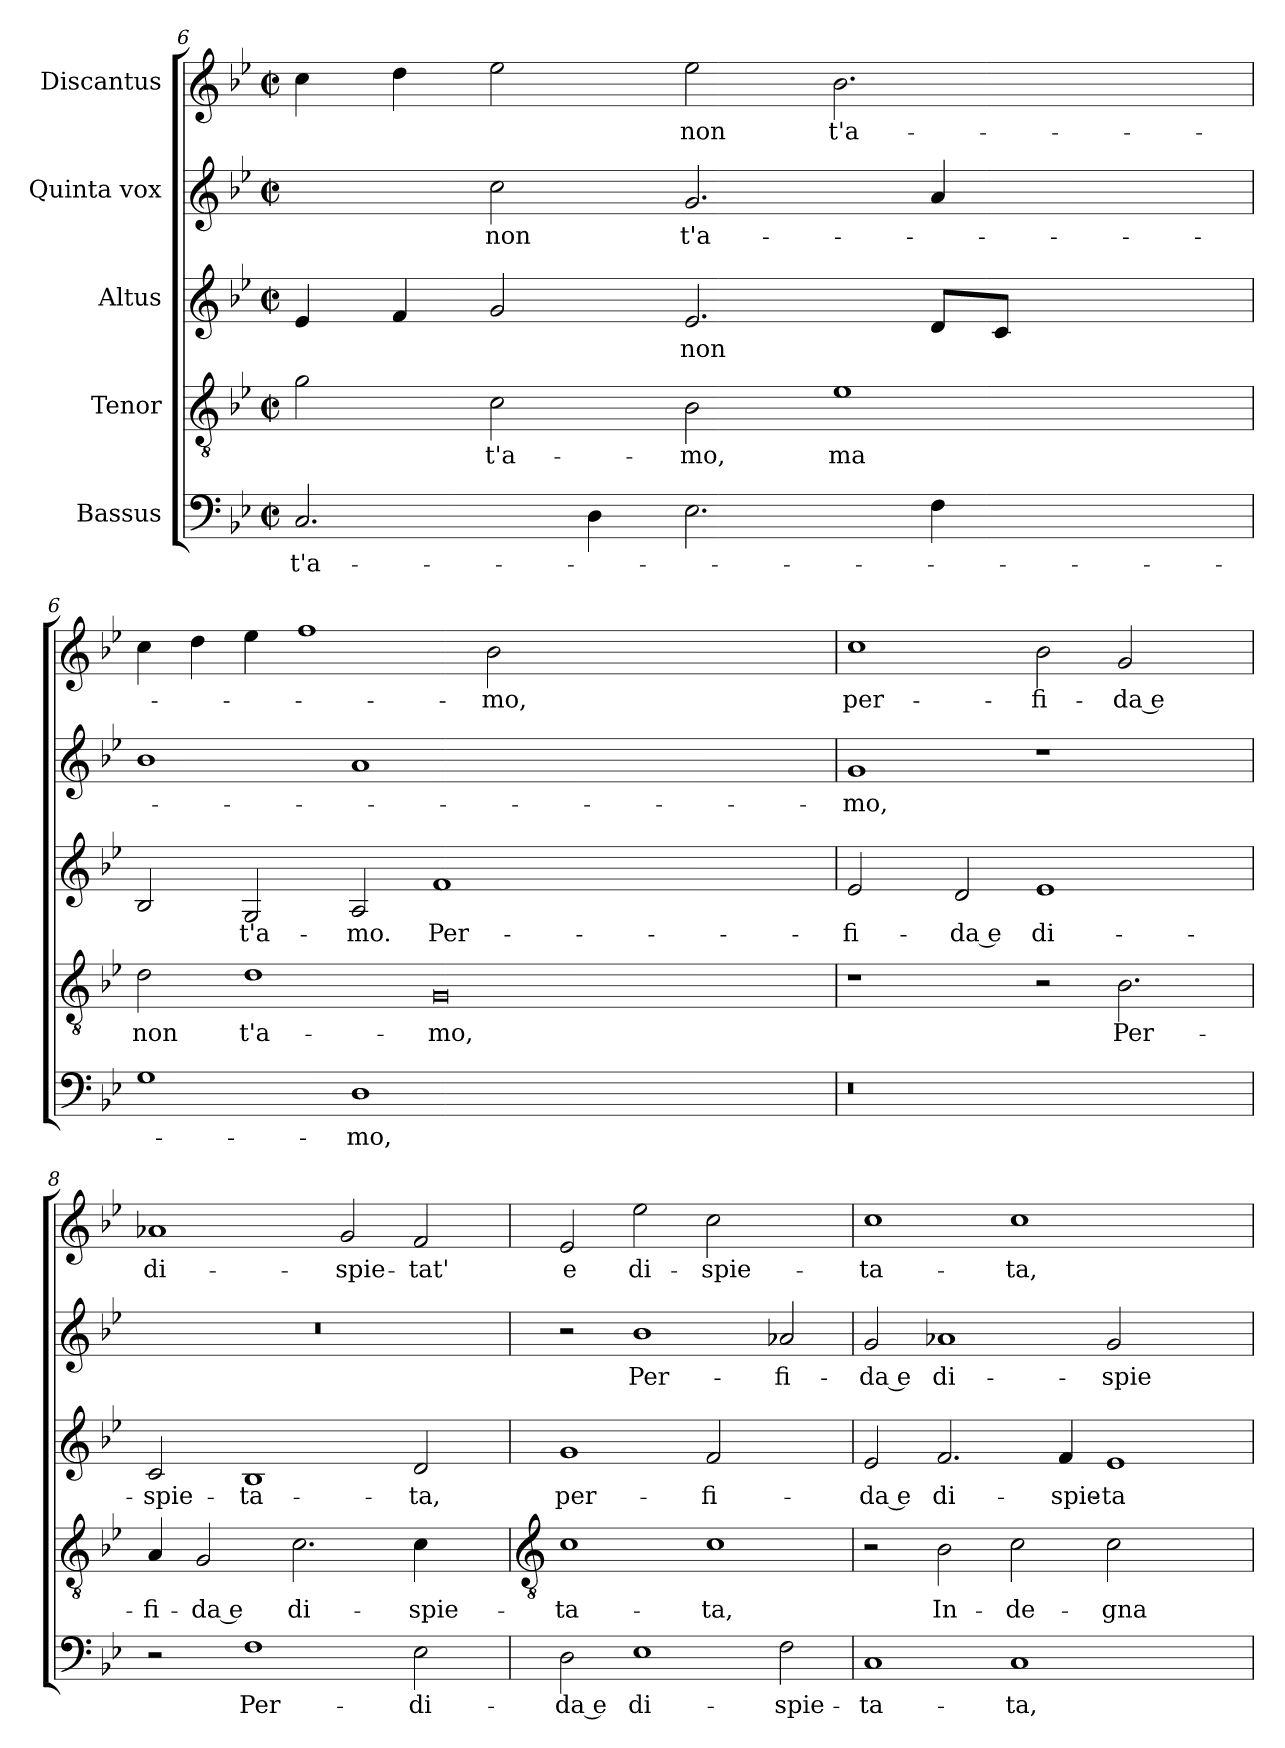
**kern	**text	**kern	**text	**kern	**text	**kern	**text	**kern	**text
*part5	*part5	*part4	*part4	*part3	*part3	*part2	*part2	*part1	*part1
*staff5	*staff5	*staff4	*staff4	*staff3	*staff3	*staff2	*staff2	*staff1	*staff1
*I"Bassus	*	*I"Tenor	*	*I"Altus	*	*I"Quinta vox	*	*I"Discantus	*
!!LO:LB:g=z
*clefF4	*	*clefGv2	*	*clefG2	*	*clefG2	*	*clefG2	*
*k[b-e-]	*	*k[b-e-]	*	*k[b-e-]	*	*k[b-e-]	*	*k[b-e-]	*
*B-:	*	*B-:	*	*B-:	*	*B-:	*	*B-:	*
*M4/2	*	*M4/2	*	*M4/2	*	*M4/2	*	*M4/2	*
*met(c|)	*	*met(c|)	*	*met(c|)	*	*met(c|)	*	*met(c|)	*
=6	=6	=6	=6	=6	=6	=6	=6	=6	=6
!	!LO:LY:b	!	!	!	!	!	!LO:LY:b	!	!
*	*	*	*	*	*	*	*	*^	*
2.C	t'a-	2g	.	4e-	.	2ccyy]	___	4cc	0ryy	.
.	.	.	.	4f	.	.	.	4dd	.	.
!	!	!	!LO:LY:b	!	!	!	!LO:LY:b	!	!	!
.	.	2c	t'a-	2g	.	2cc	non	2ee-	.	.
4D	.	.	.	.	.	.	.	.	.	.
!	!	!	!LO:LY:b	!	!LO:LY:b	!	!LO:LY:b	!	!	!LO:LY:b
2.E-	.	2B-	-mo,	2.e-	non	2.g	t'a-	2ee-	.	non
!	!	!	!LO:LY:b	!	!	!	!	!	!	!LO:LY:b
.	.	1e-	ma	.	.	.	.	2.b-	.	t'a-
4F	.	.	.	8dL	.	4a	.	.	.	.
.	.	.	.	8cJ	.	.	.	.	.	.
2ryy	.	.	.	2ryy	.	2ryy	.	.	4ryy	.
.	.	.	.	.	.	.	.	4ryy	4ryy	.
=6A	=6A	=6A	=6A	=6A	=6A	=6A	=6A	=6A	=6A	=6A
!	!	!	!LO:LY:b	!	!	!	!	!	!	!
1G	.	2d	non	2B-	.	1b-	.	4cc	1ryy	.
.	.	.	.	.	.	.	.	4dd	.	.
!	!	!	!LO:LY:b	!	!LO:LY:b	!	!	!	!	!
.	.	1d	t'a-	2G	t'a-	.	.	4ee-	.	.
.	.	.	.	.	.	.	.	1ff	.	.
!	!LO:LY:b	!	!	!	!LO:LY:b	!	!	!	!	!
1D	-mo,	.	.	2A	-mo.	1a	.	.	2ryy	.
!	!	!	!LO:LY:b	!	!LO:LY:b	!	!	!	!	!
.	.	0G	-mo,	1f	Per-	.	.	.	2ryy	.
!	!	!	!	!	!	!	!	!	!	!LO:LY:b
.	.	.	.	.	.	.	.	2b-	.	-mo,
1.ryy	.	.	.	.	.	1.ryy	.	.	1ryy	.
.	.	.	.	.	.	.	.	1ryy	.	.
.	.	.	.	1ryy	.	.	.	.	.	.
.	.	.	.	.	.	.	.	.	4ryy	.
.	.	.	.	.	.	.	.	4ryy	4ryy	.
=7A	=7A	=7A	=7A	=7A	=7A	=7A	=7A	=7A	=7A	=7A
!	!	!	!	!	!LO:LY:b	!	!LO:LY:b	!	!	!LO:LY:b
0r	.	1r	.	2e-	-fi-	1g	-mo,	1cc	4ryy	per-
.	.	.	.	.	.	.	.	.	0ryy	.
!	!	!	!	!	!LO:LY:b	!	!	!	!	!
.	.	.	.	2d	-da e	.	.	.	.	.
!	!	!	!	!	!LO:LY:b	!	!	!	!	!LO:LY:b
.	.	2r	.	1e-	di-	1r	.	2b-	.	-fi-
!	!	!	!LO:LY:b	!	!	!	!	!	!	!LO:LY:b
.	.	2.B-	Per-	.	.	.	.	2g	.	-da e
4ryy	.	.	.	4ryy	.	4ryy	.	4ryy	.	.
=8A	=8A	=8A	=8A	=8A	=8A	=8A	=8A	=8A	=8A	=8A
!	!	!	!LO:LY:b	!	!LO:LY:b	!	!	!	!	!LO:LY:b
2r	.	4A	-fi-	2c	-spie-	0r	.	1a-X	0ryy	di-
!	!	!	!LO:LY:b	!	!	!	!	!	!	!
.	.	2G	-da e	.	.	.	.	.	.	.
!	!LO:LY:b	!	!	!	!LO:LY:b	!	!	!	!	!
1F	Per-	.	.	1B-	-ta-	.	.	.	.	.
!	!	!	!LO:LY:b	!	!	!	!	!	!	!
.	.	2.c	di-	.	.	.	.	.	.	.
!	!	!	!	!	!	!	!	!	!	!LO:LY:b
.	.	.	.	.	.	.	.	2g	.	-spie-
!	!LO:LY:b	!	!LO:LY:b	!	!LO:LY:b	!	!	!	!	!LO:LY:b
2E-	-di-	4c	-spie-	2d	-ta,	.	.	2f	.	-tat'
.	.	4ryy	.	.	.	.	.	.	.	.
!!LO:LB:g=z	!!
=9A	=9A	=9A	=9A	=9A	=9A	=9A	=9A	=9A	=9A	=9A
*	*	*clefGv2	*	*	*	*	*	*	*	*
!	!LO:LY:b	!	!LO:LY:b	!	!LO:LY:b	!	!	!	!	!LO:LY:b
2D	-da e	1c	-ta-	1g	per-	2r	.	2e-	2ryy	e
!	!LO:LY:b	!	!	!	!	!	!LO:LY:b	!	!	!LO:LY:b
1E-	di-	.	.	.	.	1b-	Per-	2ee-	1.ryy	di-
!	!	!	!LO:LY:b	!	!LO:LY:b	!	!	!	!	!LO:LY:b
.	.	1c	-ta,	2f	-fi-	.	.	2cc	.	-spie-
!	!LO:LY:b	!	!	!	!	!	!LO:LY:b	!	!	!
2F	-spie-	.	.	2ryy	.	2a-X	-fi-	2ryy	.	.
*	*	*	*	*	*	*	*	*v	*v	*
!!LO:LB:g=z
=10	=10	=10	=10	=10	=10	=10	=10	=10	=10
!	!LO:LY:b	!	!	!	!LO:LY:b	!	!LO:LY:b	!	!LO:LY:b
1C	-ta-	2r	.	2e-	-da e	2g	-da e	1cc	-ta-
!	!	!	!LO:LY:b	!	!LO:LY:b	!	!LO:LY:b	!	!
.	.	2B-	In-	2.f	di-	1a-X	di-	.	.
!	!LO:LY:b	!	!LO:LY:b	!	!	!	!	!	!LO:LY:b
1C	-ta,	2c	-de-	.	.	.	.	1cc	-ta,
!	!	!	!	!	!LO:LY:b	!	!	!	!
.	.	.	.	4f	-spie-	.	.	.	.
!	!	!	!LO:LY:b	!	!LO:LY:b	!	!LO:LY:b	!	!
.	.	2c	-gna-	1e-	-ta-	2g	-spie-	.	.
2ryy	.	2ryy	.	.	.	2ryy	.	2ryy	.
=	=	=	=	=	=	=	=	=	=
*-	*-	*-	*-	*-	*-	*-	*-	*-	*-
